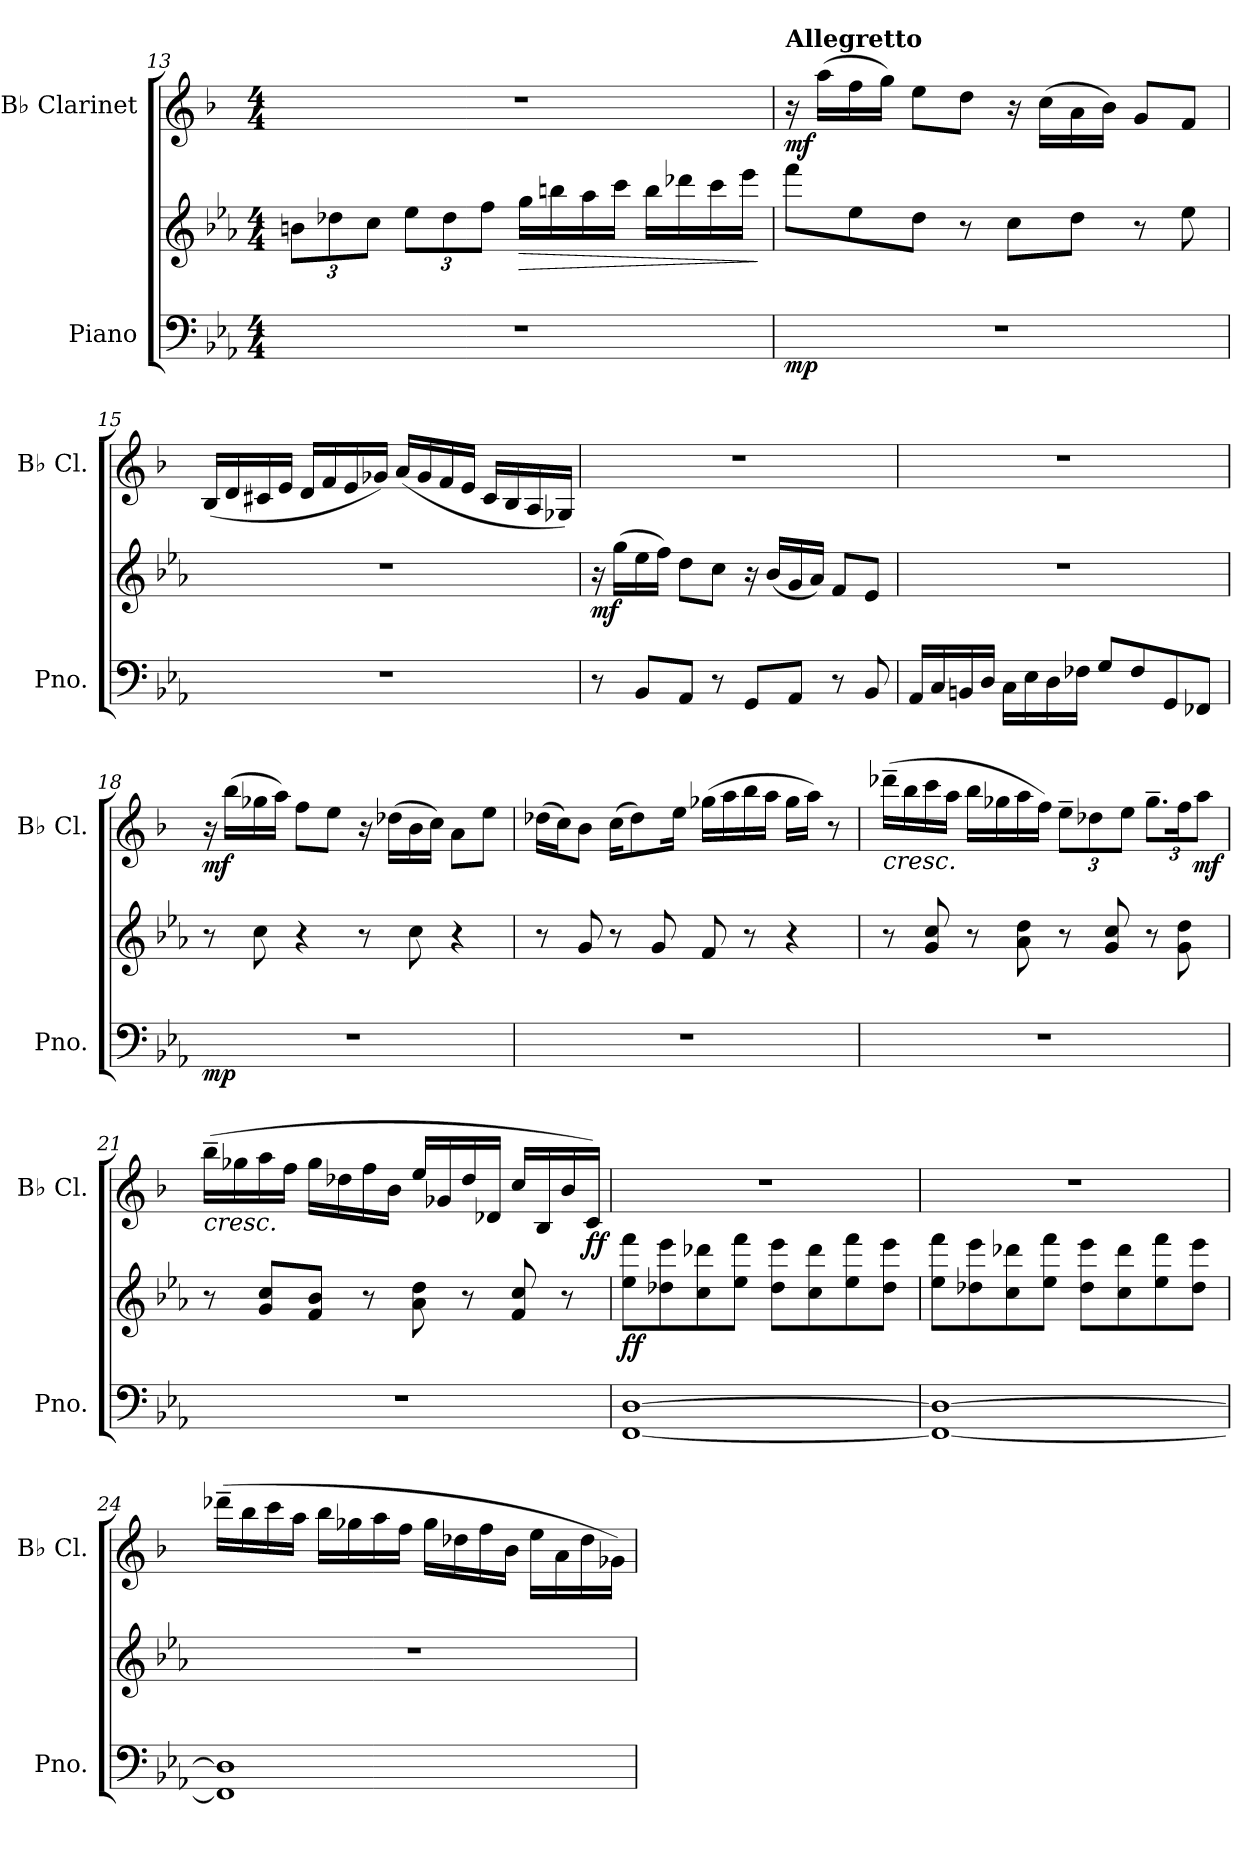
**kern	**kern	**dynam	**kern	**dynam
*part2	*part2	*part2	*part1	*part1
*staff3	*staff2	*staff2/3	*staff1	*staff1
*I"Piano	*	*	*I"B♭ Clarinet	*
*I'Pno.	*	*	*I'B♭ Cl.	*
!!LO:LB:g=z
*clefF4	*clefG2	*	*clefG2	*
*	*	*	*ITrd1c2	*
*k[b-e-a-]	*k[b-e-a-]	*	*k[b-e-a-]	*
*M4/4	*M4/4	*	*M4/4	*
*	*Xbrackettup	*	*	*
=13	=13	=13	=13	=13
1r	12bn\L	.	1r	.
.	12dd-X\	.	.	.
.	12cc\J	.	.	.
.	12ee-\L	.	.	.
.	12dd-\	.	.	.
.	12ff\J	.	.	.
!	!	!LO:HP:b	!	!
.	16gg\LL	>	.	.
.	16bbn\	.	.	.
.	16aa-\	.	.	.
.	16ccc\JJ	.	.	.
.	16bb\LL	.	.	.
.	16ddd-X\	.	.	.
.	16ccc\	.	.	.
.	16eee-\JJ	.	.	.
.	.	]	.	.
=14	=14	=14	=14	=14
*	*	*	*MM125	*
!	!	!	!LO:TX:a:B:t=Allegretto	!
!	!	!LO:DY:b=2	!	!LO:DY:b
1r	8fff\L	mp	16r	mf
.	.	.	(>16gg\LL	.
.	8ee-\	.	16ee-\	.
.	.	.	16ff\JJ)	.
.	8dd\J	.	8dd\L	.
.	8r	.	8cc\J	.
.	8cc\L	.	16r	.
.	.	.	(>16b-\LL	.
.	8dd\J	.	16g\	.
.	.	.	16a-\JJ)	.
.	8r	.	8f/L	.
.	8ee-\	.	8e-/J	.
!!LO:PB:g=z
=15	=15	=15	=15	=15
1r	1r	.	(<16A-/LL	.
.	.	.	16c/	.
.	.	.	16Bn/	.
.	.	.	16d/JJ	.
.	.	.	16c/LL	.
.	.	.	16e-/	.
.	.	.	16d/	.
.	.	.	16f-X/JJ)	.
.	.	.	(<16g/LL	.
.	.	.	16f-/	.
.	.	.	16e-/	.
.	.	.	16d/JJ	.
.	.	.	16B/LL	.
.	.	.	16A-/	.
.	.	.	16G/	.
.	.	.	16F-X/JJ)	.
=16	=16	=16	=16	=16
!	!	!LO:DY:b	!	!
8r	16r	mf	1r	.
.	(>16gg\LL	.	.	.
8BB-/L	16ee-\	.	.	.
.	16ff\JJ)	.	.	.
8AA-/J	8dd\L	.	.	.
8r	8cc\J	.	.	.
8GG/L	16r	.	.	.
.	(<16b-/LL	.	.	.
8AA-/J	16g/	.	.	.
.	16a-/JJ)	.	.	.
8r	8f/L	.	.	.
8BB-/	8e-/J	.	.	.
!!LO:LB:g=z
=17	=17	=17	=17	=17
16AA-/LL	1r	.	1r	.
16C/	.	.	.	.
16BBn/	.	.	.	.
16D/JJ	.	.	.	.
16C\LL	.	.	.	.
16E-\	.	.	.	.
16D\	.	.	.	.
16F-X\JJ	.	.	.	.
8G/L	.	.	.	.
8F-/	.	.	.	.
8GG/	.	.	.	.
8FF-X/J	.	.	.	.
=18	=18	=18	=18	=18
!	!	!LO:DY:b=2	!	!LO:DY:b
1r	8r	mp	16r	mf
.	.	.	(>16aa-\LL	.
.	8cc\	.	16ff-X\	.
.	.	.	16gg\JJ)	.
.	4r	.	8ee-\L	.
.	.	.	8dd\J	.
.	8r	.	16r	.
.	.	.	(>16cc-X\LL	.
.	8cc\	.	16a-\	.
.	.	.	16b-\JJ)	.
.	4r	.	8g\L	.
.	.	.	8dd\J	.
=19	=19	=19	=19	=19
1r	8r	.	(>16cc-X\LL	.
.	.	.	16b-\J)	.
.	8g/	.	8a-\J	.
.	8r	.	(>16b-\KL	.
.	.	.	8cc-\)	.
.	8g/	.	.	.
.	.	.	16dd\Jk	.
.	8f/	.	(>16ff-X\LL	.
.	.	.	16gg\	.
.	8r	.	16aa-\	.
.	.	.	16gg\JJ	.
.	4r	.	16ff-\LL	.
.	.	.	16gg\JJ)	.
.	.	.	8r	.
!!LO:LB:g=z
=20	=20	=20	=20	=20
!	!	!	!	!LO:HP:b
1r	8r	.	(>16ccc-X~\LL	<
.	.	.	16aa-\	.
.	8g/ 8cc/	.	16bb-\	.
.	.	.	16gg\JJ	.
.	8r	.	16aa-\LL	.
.	.	.	16ff-X\	.
.	8a-\ 8dd\	.	16gg\	.
.	.	.	16ee-\JJ)	.
*	*	*	*Xbrackettup	*
.	8r	.	12dd~\L	.
.	.	.	12cc-X\	.
.	8g/ 8cc/	.	.	.
.	.	.	12dd\J	.
.	8r	.	12.ff-~\L	.
.	8g\ 8dd\	.	24ee-\K	.
!	!	!	!	!LO:DY:b
.	.	.	12gg\J	mf
.	.	.	.	[
=21	=21	=21	=21	=21
!	!	!	!	!LO:HP:b
1r	8r	.	(>16aa-~\LL	<
.	.	.	16ff-X\	.
.	8g/ 8cc/L	.	16gg\	.
.	.	.	16ee-\JJ	.
.	8f/ 8b-/J	.	16ff-\LL	.
.	.	.	16cc-X\	.
.	8r	.	16ee-\	.
.	.	.	16a-\JJ	.
.	8a-\ 8dd\	.	16dd/LL	.
.	.	.	16f-X/	.
.	8r	.	16cc-/	.
.	.	.	16c-X/JJ	.
.	8f/ 8cc/	.	16b-/LL	.
.	.	.	16A-/	.
.	8r	.	16a-/	.
!	!	!	!	!LO:DY:b
.	.	.	16B-/JJ)	ff
.	.	.	.	[
!!LO:LB:g=z
=22	=22	=22	=22	=22
!	!	!LO:DY:b	!	!
[1FF [1D	8ee-\ 8fff\L	ff	1r	.
.	8dd-X\ 8eee-\	.	.	.
.	8cc\ 8ddd-X\	.	.	.
.	8ee-\ 8fff\J	.	.	.
.	8dd-\ 8eee-\L	.	.	.
.	8cc\ 8ddd-\	.	.	.
.	8ee-\ 8fff\	.	.	.
.	8dd-\ 8eee-\J	.	.	.
=23	=23	=23	=23	=23
1FF_ 1D_	8ee-\ 8fff\L	.	1r	.
.	8dd-X\ 8eee-\	.	.	.
.	8cc\ 8ddd-X\	.	.	.
.	8ee-\ 8fff\J	.	.	.
.	8dd-\ 8eee-\L	.	.	.
.	8cc\ 8ddd-\	.	.	.
.	8ee-\ 8fff\	.	.	.
.	8dd-\ 8eee-\J	.	.	.
!!LO:PB:g=z
=24	=24	=24	=24	=24
1FF] 1D]	1r	.	(>16ccc-X~\LL	.
.	.	.	16aa-\	.
.	.	.	16bb-\	.
.	.	.	16gg\JJ	.
.	.	.	16aa-\LL	.
.	.	.	16ff-X\	.
.	.	.	16gg\	.
.	.	.	16ee-\JJ	.
.	.	.	16ff-\LL	.
.	.	.	16cc-X\	.
.	.	.	16ee-\	.
.	.	.	16a-\JJ	.
.	.	.	16dd\LL	.
.	.	.	16g\	.
.	.	.	16cc-\	.
.	.	.	16f-X\JJ)	.
=	=	=	=	=
*-	*-	*-	*-	*-
